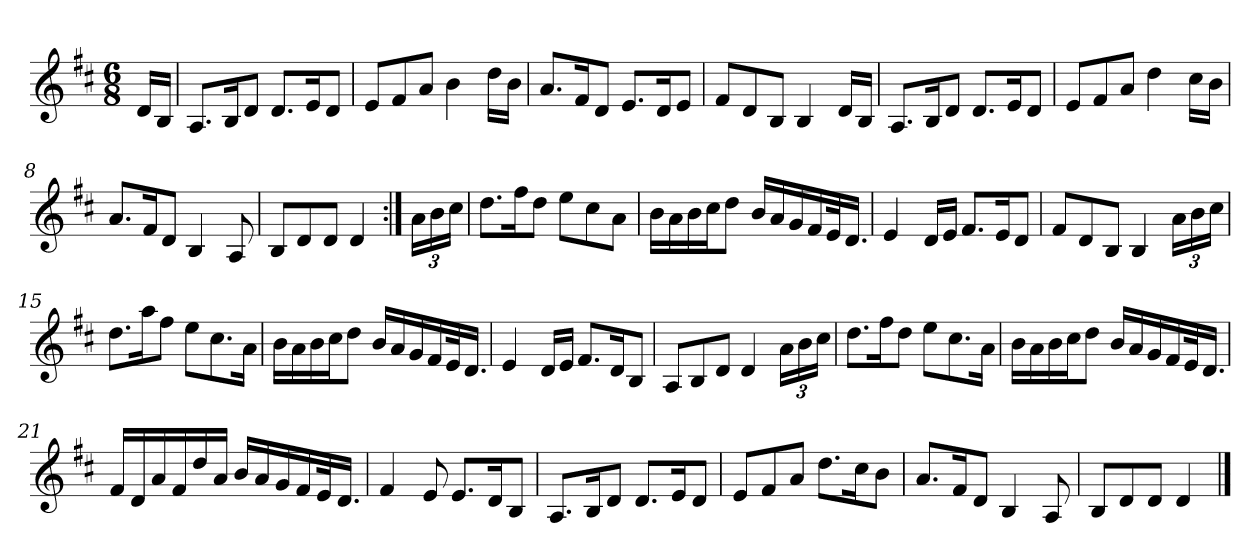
**kern
*part1
*staff1
*clefG2
*k[f#c#]
*D:
*M6/8
*MM60
=1
16d/LL
16B/JJ
=2
8.A/L
16B/K
8d/J
8.d/L
16e/K
8d/J
=3
8e/L
8f#/
8a/J
4b\
16dd\LL
16b\JJ
=4
8.a/L
16f#/K
8d/J
8.e/L
16d/K
8e/J
=5
8f#/L
8d/
8B/J
4B/
16d/LL
16B/JJ
=6
8.A/L
16B/K
8d/J
8.d/L
16e/K
8d/J
=7
8e/L
8f#/
8a/J
4dd\
16cc#\LL
16b\JJ
!!LO:LB:g=z
=8
8.a/L
16f#/K
8d/J
4B/
8A/
=9
8B/L
8d/
8d/J
4d/
=10:|!
*Xbrackettup
24a\LL
24b\
24cc#\JJ
=11
8.dd\L
16ff#\K
8dd\J
8ee\L
8cc#\
8a\J
=12
16b\LL
16a\
16b\
16cc#\J
8dd\J
16b/LL
16a/
16g/
16f#/
32e/K
16.d/JJ
=13
4e/
16d/LL
16e/JJ
8.f#/L
16e/K
8d/J
!!LO:LB:g=z
=14
8f#/L
8d/
8B/J
4B/
24a\LL
24b\
24cc#\JJ
=15
8.dd\L
16aa\K
8ff#\J
8ee\L
8.cc#\
16a\Jk
=16
16b\LL
16a\
16b\
16cc#\J
8dd\J
16b/LL
16a/
16g/
16f#/
32e/K
16.d/JJ
=17
4e/
16d/LL
16e/JJ
8.f#/L
16d/K
8B/J
=18
8A/L
8B/
8d/J
4d/
24a\LL
24b\
24cc#\JJ
!!LO:LB:g=z
=19
8.dd\L
16ff#\K
8dd\J
8ee\L
8.cc#\
16a\Jk
=20
16b\LL
16a\
16b\
16cc#\J
8dd\J
16b/LL
16a/
16g/
16f#/
32e/K
16.d/JJ
=21
16f#/LL
16d/
16a/
16f#/
16dd/
16a/JJ
16b/LL
16a/
16g/
16f#/
32e/K
16.d/JJ
=22
4f#/
8e/
8.e/L
16d/K
8B/J
=23
8.A/L
16B/K
8d/J
8.d/L
16e/K
8d/J
!!LO:LB:g=z
=24
8e/L
8f#/
8a/J
8.dd\L
16cc#\K
8b\J
=25
8.a/L
16f#/K
8d/J
4B/
8A/
=26
8B/L
8d/
8d/J
4d/
==
*-
